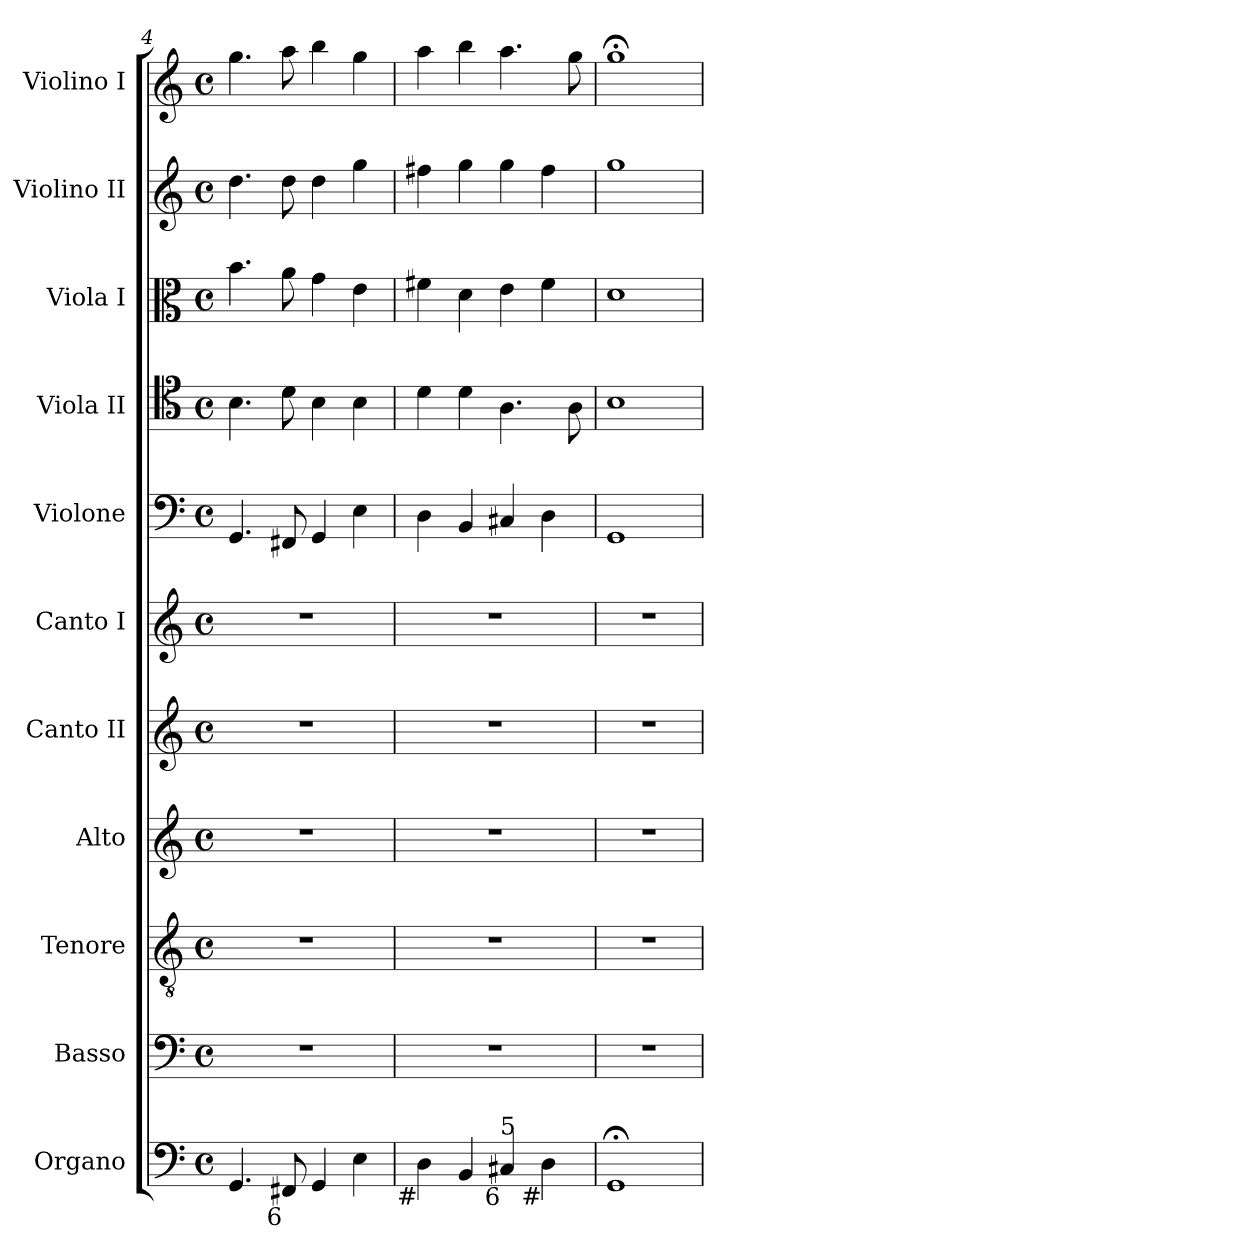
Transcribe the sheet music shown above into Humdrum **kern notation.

**kern	**kern	**kern	**kern	**kern	**kern	**kern	**kern	**kern	**kern	**kern
*part11	*part10	*part9	*part8	*part7	*part6	*part5	*part4	*part3	*part2	*part1
*staff11	*staff10	*staff9	*staff8	*staff7	*staff6	*staff5	*staff4	*staff3	*staff2	*staff1
*I"Organo	*I"Basso	*I"Tenore	*I"Alto	*I"Canto II	*I"Canto I	*I"Violone	*I"Viola II	*I"Viola I	*I"Violino II	*I"Violino I
*I'Org.	*I'B.	*I'T.	*I'A.	*I'C. II	*I'C. I	*I'Vne.	*I'Vla. II	*I'Vla. I	*I'Vl. II	*I'Vl. I
*clefF4	*clefF4	*clefGv2	*clefG2	*clefG2	*clefG2	*clefF4	*clefC4	*clefC3	*clefG2	*clefG2
*	*	*ITrd7c12	*	*	*	*	*	*	*	*
*k[]	*k[]	*k[]	*k[]	*k[]	*k[]	*k[]	*k[]	*k[]	*k[]	*k[]
*C:	*C:	*C:	*C:	*C:	*C:	*C:	*C:	*C:	*C:	*C:
*M4/4	*M4/4	*M4/4	*M4/4	*M4/4	*M4/4	*M4/4	*M4/4	*M4/4	*M4/4	*M4/4
*met(c)	*met(c)	*met(c)	*met(c)	*met(c)	*met(c)	*met(c)	*met(c)	*met(c)	*met(c)	*met(c)
=4	=4	=4	=4	=4	=4	=4	=4	=4	=4	=4
4.GGi/	1r	1r	1r	1r	1r	4.GGi/	4.Bi\	4.bi\	4.ddi\	4.ggi\
!LO:TX:b:rj:t=6	!	!	!	!	!	!	!	!	!	!
8FF#Xi/	.	.	.	.	.	8FF#Xi/	8di\	8ai\	8ddi\	8aai\
4GGi/	.	.	.	.	.	4GGi/	4Bi\	4gi\	4ddi\	4bbi\
4Ei\	.	.	.	.	.	4Ei\	4Bi\	4ei\	4ggi\	4ggi\
=5	=5	=5	=5	=5	=5	=5	=5	=5	=5	=5
!LO:TX:b:rj:t=#	!	!	!	!	!	!	!	!	!	!
4Di\	1r	1r	1r	1r	1r	4Di\	4di\	4f#Xi\	4ff#Xi\	4aai\
4BBi/	.	.	.	.	.	4BBi/	4di\	4di\	4ggi\	4bbi\
!LO:TX:b:rj:t=6	!	!	!	!	!	!	!	!	!	!
!LO:TX:t=5	!	!	!	!	!	!	!	!	!	!
4C#Xi/	.	.	.	.	.	4C#Xi/	4.Ai\	4ei\	4ggi\	4.aai\
!LO:TX:b:rj:t=#	!	!	!	!	!	!	!	!	!	!
4Di\	.	.	.	.	.	4Di\	.	4f#i\	4ff#i\	.
.	.	.	.	.	.	.	8Ai\	.	.	8ggi\
=6	=6	=6	=6	=6	=6	=6	=6	=6	=6	=6
1GG;i	1r	1r	1r	1r	1r	1GGi	1Bi	1di	1ggi	1gg;i
=	=	=	=	=	=	=	=	=	=	=
*-	*-	*-	*-	*-	*-	*-	*-	*-	*-	*-
